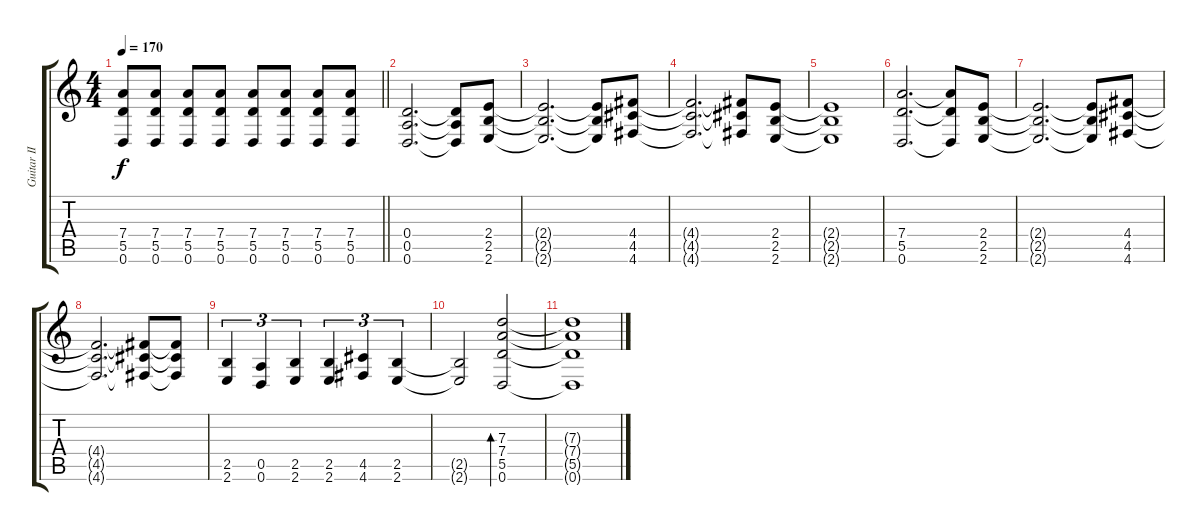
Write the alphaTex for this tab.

\track ("Guitar II" "Guitar II") {instrument distortionguitar}
\staff {score tabs}
\tuning (E4 B3 G3 D3 A2 D2) {hide}
\ts (4 4)
\tempo 170
\clef g2
\barLineRight lightlight
\ks c
(7.4 5.5 0.6).8{dy f} (7.4 5.5 0.6).8 (7.4 5.5 0.6).8 (7.4 5.5 0.6).8 (7.4 5.5 0.6).8 (7.4 5.5 0.6).8 (7.4 5.5 0.6).8 (7.4 5.5 0.6).8 |
(0.4 0.5 0.6).2{d} (0.4{t} 0.5{t} 0.6{t}).8 (2.4 2.5 2.6).8 |
(2.4{t} 2.5{t} 2.6{t}).2{d} (2.4{t} 2.5{t} 2.6{t}).8 (4.4 4.5 4.6).8 |
(4.4{t} 4.5{t} 4.6{t}).2{d} (4.4{t} 4.5{t} 4.6{t}).8 (2.4 2.5 2.6).8 |
(2.4{t} 2.5{t} 2.6{t}).1 |
(7.4 5.5 0.6).2{d} (7.4{t} 5.5{t} 0.6{t}).8 (2.4 2.5 2.6).8 |
(2.4{t} 2.5{t} 2.6{t}).2{d} (2.4{t} 2.5{t} 2.6{t}).8 (4.4 4.5 4.6).8 |
(4.4{t} 4.5{t} 4.6{t}).2{d} (4.4{t} 4.5{t} 4.6{t}).8 (4.4{t} 4.5{t} 4.6{t}).8 |
(2.5 2.6).4{tu (3 2)} (0.5 0.6).4{tu (3 2)} (2.5 2.6).4{tu (3 2)} (2.5 2.6).4{tu (3 2)} (4.5 4.6).4{tu (3 2)} (2.5 2.6).4{tu (3 2)} |
(2.5{t} 2.6{t}).2 (7.3 7.4 5.5 0.6).2{bd 120} |
(7.3{t} 7.4{t} 5.5{t} 0.6{t}).1
